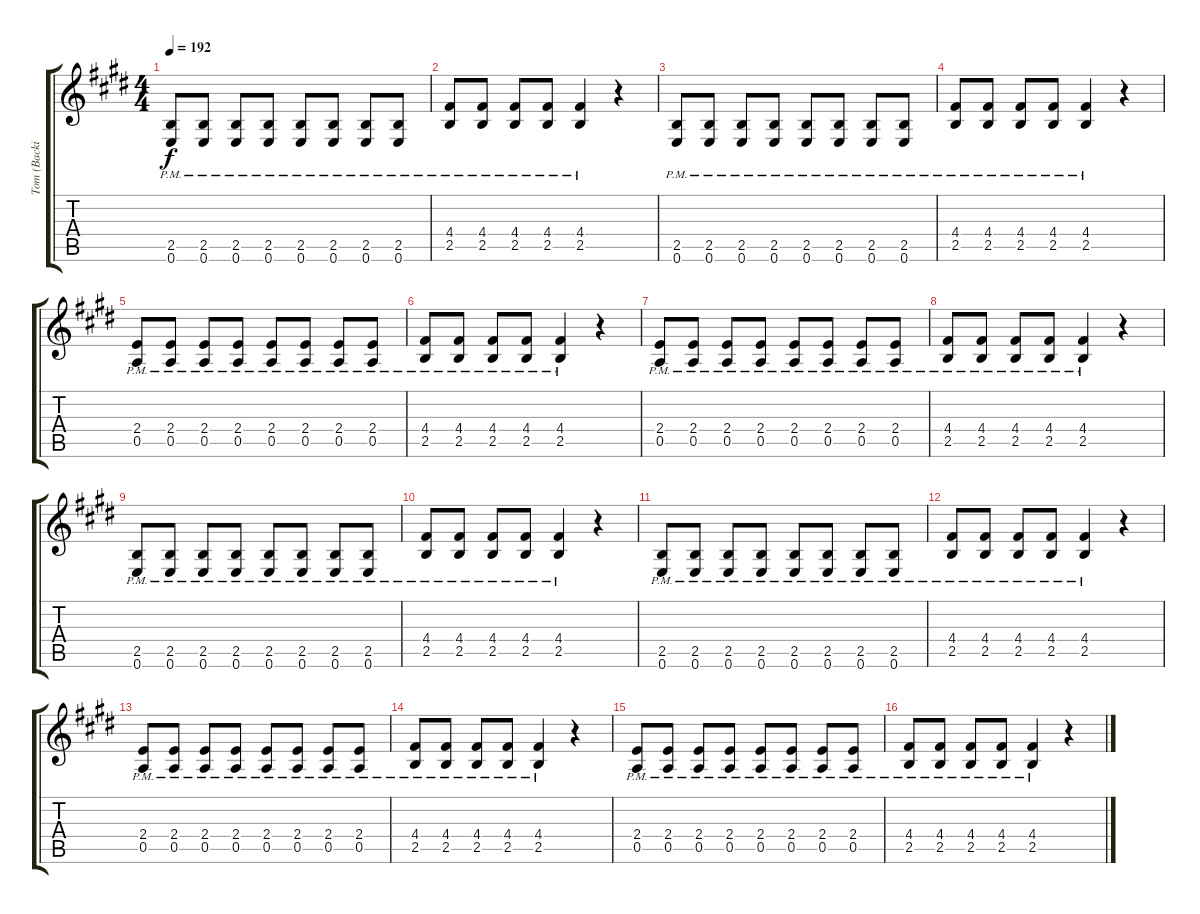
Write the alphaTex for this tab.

\track ("Tom (Backing Guitar)" "Tom (Backi") {instrument overdrivenguitar}
\staff {score tabs}
\tuning (E4 B3 G3 D3 A2 E2) {hide}
\ts (4 4)
\tempo 192
\clef g2
\ks e
(2.5{pm} 0.6{pm}).8{dy f} (2.5{pm} 0.6{pm}).8 (2.5{pm} 0.6{pm}).8 (2.5{pm} 0.6{pm}).8 (2.5{pm} 0.6{pm}).8 (2.5{pm} 0.6{pm}).8 (2.5{pm} 0.6{pm}).8 (2.5{pm} 0.6{pm}).8 |
(4.4{pm} 2.5{pm}).8 (4.4{pm} 2.5{pm}).8 (4.4{pm} 2.5{pm}).8 (4.4{pm} 2.5{pm}).8 (4.4{pm} 2.5{pm}).4 r.4 |
(2.5{pm} 0.6{pm}).8 (2.5{pm} 0.6{pm}).8 (2.5{pm} 0.6{pm}).8 (2.5{pm} 0.6{pm}).8 (2.5{pm} 0.6{pm}).8 (2.5{pm} 0.6{pm}).8 (2.5{pm} 0.6{pm}).8 (2.5{pm} 0.6{pm}).8 |
(4.4{pm} 2.5{pm}).8 (4.4{pm} 2.5{pm}).8 (4.4{pm} 2.5{pm}).8 (4.4{pm} 2.5{pm}).8 (4.4{pm} 2.5{pm}).4 r.4 |
(2.4{pm} 0.5{pm}).8 (2.4{pm} 0.5{pm}).8 (2.4{pm} 0.5{pm}).8 (2.4{pm} 0.5{pm}).8 (2.4{pm} 0.5{pm}).8 (2.4{pm} 0.5{pm}).8 (2.4{pm} 0.5{pm}).8 (2.4{pm} 0.5{pm}).8 |
(4.4{pm} 2.5{pm}).8 (4.4{pm} 2.5{pm}).8 (4.4{pm} 2.5{pm}).8 (4.4{pm} 2.5{pm}).8 (4.4{pm} 2.5{pm}).4 r.4 |
(2.4{pm} 0.5{pm}).8 (2.4{pm} 0.5{pm}).8 (2.4{pm} 0.5{pm}).8 (2.4{pm} 0.5{pm}).8 (2.4{pm} 0.5{pm}).8 (2.4{pm} 0.5{pm}).8 (2.4{pm} 0.5{pm}).8 (2.4{pm} 0.5{pm}).8 |
(4.4{pm} 2.5{pm}).8 (4.4{pm} 2.5{pm}).8 (4.4{pm} 2.5{pm}).8 (4.4{pm} 2.5{pm}).8 (4.4{pm} 2.5{pm}).4 r.4 |
(2.5{pm} 0.6{pm}).8 (2.5{pm} 0.6{pm}).8 (2.5{pm} 0.6{pm}).8 (2.5{pm} 0.6{pm}).8 (2.5{pm} 0.6{pm}).8 (2.5{pm} 0.6{pm}).8 (2.5{pm} 0.6{pm}).8 (2.5{pm} 0.6{pm}).8 |
(4.4{pm} 2.5{pm}).8 (4.4{pm} 2.5{pm}).8 (4.4{pm} 2.5{pm}).8 (4.4{pm} 2.5{pm}).8 (4.4{pm} 2.5{pm}).4 r.4 |
(2.5{pm} 0.6{pm}).8 (2.5{pm} 0.6{pm}).8 (2.5{pm} 0.6{pm}).8 (2.5{pm} 0.6{pm}).8 (2.5{pm} 0.6{pm}).8 (2.5{pm} 0.6{pm}).8 (2.5{pm} 0.6{pm}).8 (2.5{pm} 0.6{pm}).8 |
(4.4{pm} 2.5{pm}).8 (4.4{pm} 2.5{pm}).8 (4.4{pm} 2.5{pm}).8 (4.4{pm} 2.5{pm}).8 (4.4{pm} 2.5{pm}).4 r.4 |
(2.4{pm} 0.5{pm}).8 (2.4{pm} 0.5{pm}).8 (2.4{pm} 0.5{pm}).8 (2.4{pm} 0.5{pm}).8 (2.4{pm} 0.5{pm}).8 (2.4{pm} 0.5{pm}).8 (2.4{pm} 0.5{pm}).8 (2.4{pm} 0.5{pm}).8 |
(4.4{pm} 2.5{pm}).8 (4.4{pm} 2.5{pm}).8 (4.4{pm} 2.5{pm}).8 (4.4{pm} 2.5{pm}).8 (4.4{pm} 2.5{pm}).4 r.4 |
(2.4{pm} 0.5{pm}).8 (2.4{pm} 0.5{pm}).8 (2.4{pm} 0.5{pm}).8 (2.4{pm} 0.5{pm}).8 (2.4{pm} 0.5{pm}).8 (2.4{pm} 0.5{pm}).8 (2.4{pm} 0.5{pm}).8 (2.4{pm} 0.5{pm}).8 |
(4.4{pm} 2.5{pm}).8 (4.4{pm} 2.5{pm}).8 (4.4{pm} 2.5{pm}).8 (4.4{pm} 2.5{pm}).8 (4.4{pm} 2.5{pm}).4 r.4
